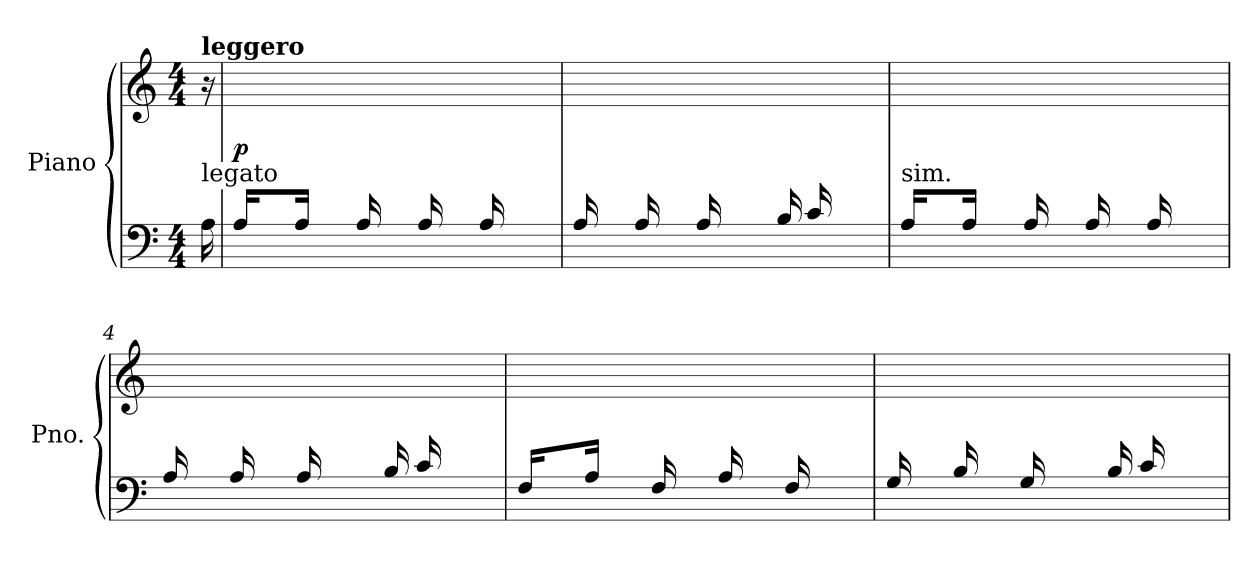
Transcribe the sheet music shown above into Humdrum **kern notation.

**kern	**kern	**dynam
*part1	*part1	*part1
*staff2	*staff1	*staff1/2
*I"Piano	*	*
*I'Pno.	*	*
*clefF4	*clefG2	*
*k[]	*k[]	*
*M4/4	*M4/4	*
*MM60	*MM60	*
=	=	=
!	!LO:TX:a:B:t=leggero	!
!LO:TX:a:t=legato	!	!
16A\	16r	.
=1	=1	=1
*^	*	*
!	!	!	!LO:DY:b
16A/LL	1ryy	16ryy	p
8ryy	.	16e\	.
.	.	16a\	.
16A/JJ	.	16ryy	.
8ryy	.	16e\LL	.
.	.	16a\	.
16A/	.	16ryy	.
8ryy	.	16e\JJ	.
.	.	16a\LL	.
16A/	.	16ryy	.
8ryy	.	16e\	.
.	.	16a\JJ	.
16A/LL	.	16ryy	.
8.ryy	.	16e\	.
.	.	16b\	.
.	.	16e\JJ	.
=2	=2	=2	=2
16A/LL	1ryy	16ryy	.
8ryy	.	16e\	.
.	.	16a\	.
16A/JJ	.	16ryy	.
8ryy	.	16e\LL	.
.	.	16a\	.
16A/	.	16ryy	.
4ryy	.	16e\JJ	.
.	.	8.a\L	.
16B/Jk	.	8ryy	.
16c/LL	.	.	.
8.ryy	.	16e\	.
.	.	16g\	.
.	.	16b\JJ	.
!!LO:LB:g=z
=3	=3	=3	=3
!LO:TX:a:t=sim.	!	!	!
16A/LL	1ryy	16ryy	.
8ryy	.	16e\	.
.	.	16a\	.
16A/JJ	.	16ryy	.
8ryy	.	16e\LL	.
.	.	16a\	.
16A/	.	16ryy	.
8ryy	.	16e\JJ	.
.	.	16a\LL	.
16A/	.	16ryy	.
8ryy	.	16e\	.
.	.	16a\JJ	.
16A/LL	.	16ryy	.
8.ryy	.	16e\	.
.	.	16b\	.
.	.	16e\JJ	.
=4	=4	=4	=4
16A/LL	1ryy	16ryy	.
8ryy	.	16e\	.
.	.	16a\	.
16A/JJ	.	16ryy	.
8ryy	.	16e\LL	.
.	.	16a\	.
16A/	.	16ryy	.
4ryy	.	16e\JJ	.
.	.	8.a\L	.
16B/Jk	.	8ryy	.
16c/LL	.	.	.
8.ryy	.	16e\	.
.	.	16g\	.
.	.	16b\JJ	.
=5	=5	=5	=5
16F/LL	1ryy	16ryy	.
8ryy	.	16e\	.
.	.	16a\	.
16A/JJ	.	16ryy	.
8ryy	.	16e\LL	.
.	.	16a\	.
16F/	.	16ryy	.
8ryy	.	16e\JJ	.
.	.	16a\LL	.
16A/	.	16ryy	.
8ryy	.	16e\	.
.	.	16a\JJ	.
16F/LL	.	16ryy	.
8.ryy	.	16e\	.
.	.	16a\	.
.	.	16e\JJ	.
!!LO:LB:g=z
=6	=6	=6	=6
16G/LL	1ryy	16ryy	.
8ryy	.	16e\	.
.	.	16a\	.
16B/JJ	.	16ryy	.
8ryy	.	16e\LL	.
.	.	16a\	.
16G/	.	16ryy	.
4ryy	.	16e\JJ	.
.	.	8.a\L	.
16B/Jk	.	8ryy	.
16c/LL	.	.	.
8.ryy	.	16e\	.
.	.	16g\	.
.	.	16b\JJ	.
*v	*v	*	*
=	=	=
*-	*-	*-
